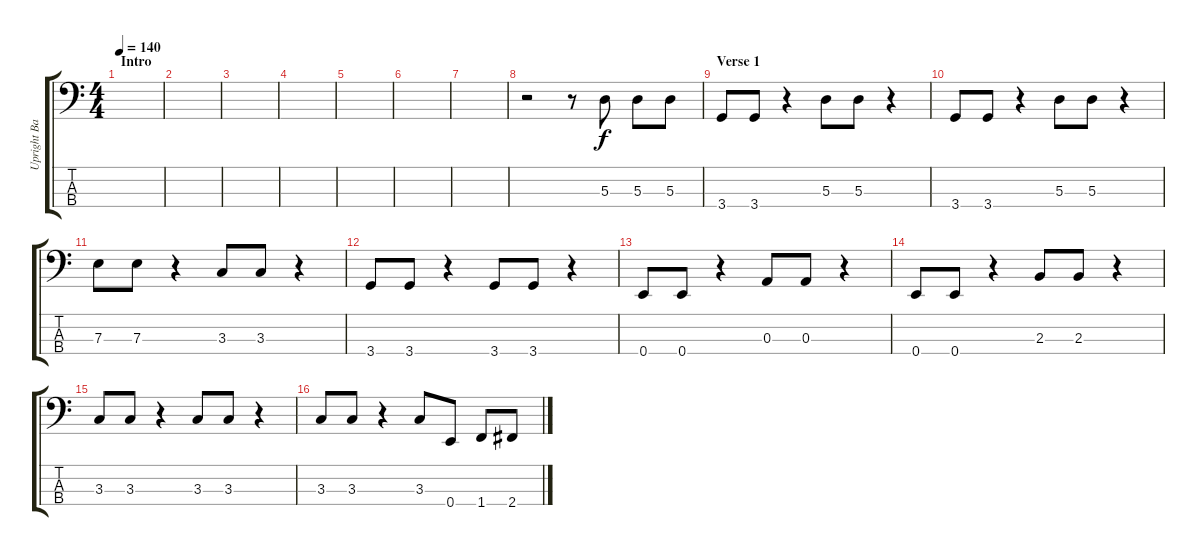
\track ("Upright Bass - Scott Owen" "Upright Ba") {instrument electricbassfinger}
\staff {score tabs}
\tuning (G2 D2 A1 E1) {hide}
\ts (4 4)
\section ("" "Intro")
\tempo 140
\clef f4
\ks c
|
|
|
|
|
|
|
r.2 r.8 5.3.8 5.3.8 5.3.8 |
\section ("" "Verse 1")
3.4.8 3.4.8 r.4 5.3.8 5.3.8 r.4 |
3.4.8 3.4.8 r.4 5.3.8 5.3.8 r.4 |
7.3.8 7.3.8 r.4 3.3.8 3.3.8 r.4 |
3.4.8 3.4.8 r.4 3.4.8 3.4.8 r.4 |
0.4.8 0.4.8 r.4 0.3.8 0.3.8 r.4 |
0.4.8 0.4.8 r.4 2.3.8 2.3.8 r.4 |
3.3.8 3.3.8 r.4 3.3.8 3.3.8 r.4 |
3.3.8 3.3.8 r.4 3.3.8 0.4.8 1.4.8 2.4.8
